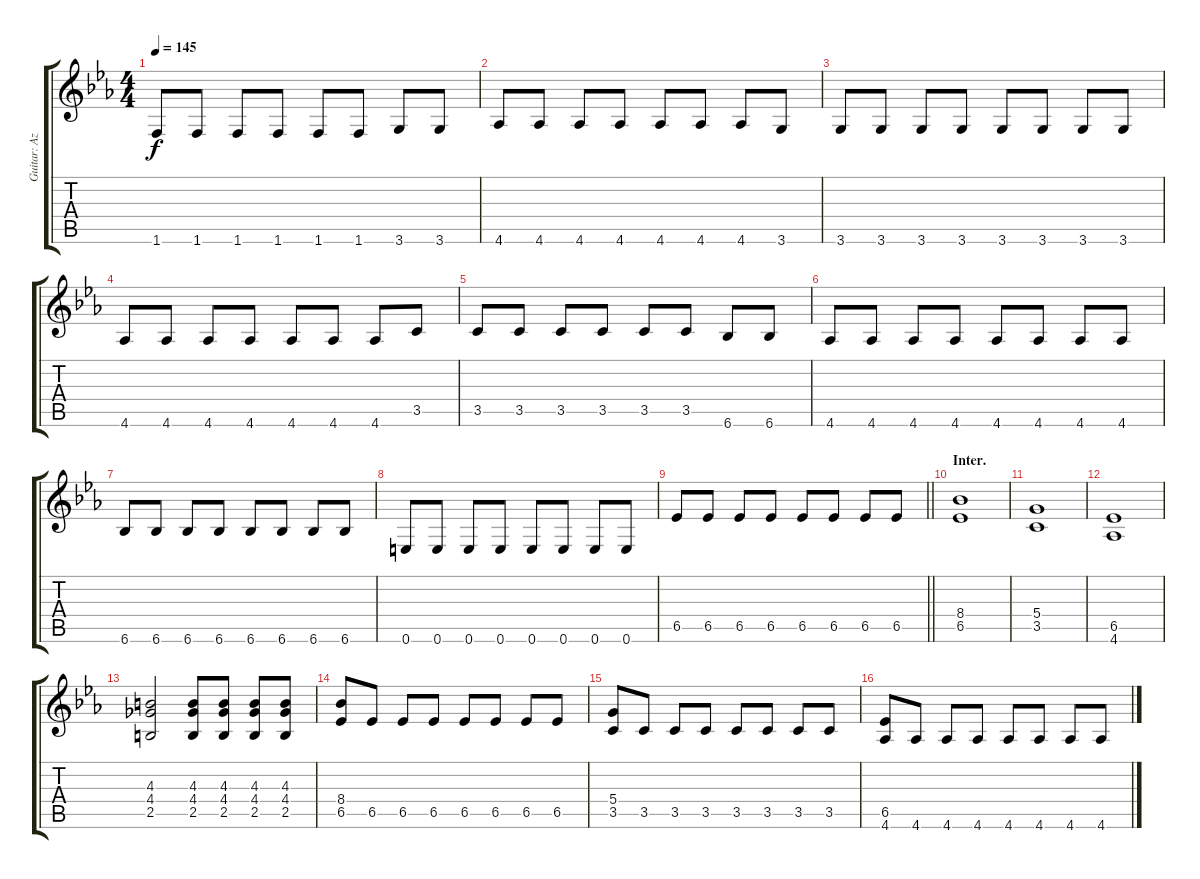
\track ("Guitar: Azusa Nakano" "Guitar: Az") {instrument overdrivenguitar}
\staff {score tabs}
\tuning (E4 B3 G3 D3 A2 E2) {hide}
\ts (4 4)
\tempo 145
\clef g2
\ks eb
1.6.8{dy f} 1.6.8 1.6.8 1.6.8 1.6.8 1.6.8 3.6.8 3.6.8 |
4.6.8 4.6.8 4.6.8 4.6.8 4.6.8 4.6.8 4.6.8 3.6.8 |
3.6.8 3.6.8 3.6.8 3.6.8 3.6.8 3.6.8 3.6.8 3.6.8 |
4.6.8 4.6.8 4.6.8 4.6.8 4.6.8 4.6.8 4.6.8 3.5.8 |
3.5.8 3.5.8 3.5.8 3.5.8 3.5.8 3.5.8 6.6.8 6.6.8 |
4.6.8 4.6.8 4.6.8 4.6.8 4.6.8 4.6.8 4.6.8 4.6.8 |
6.6.8 6.6.8 6.6.8 6.6.8 6.6.8 6.6.8 6.6.8 6.6.8 |
0.6.8 0.6.8 0.6.8 0.6.8 0.6.8 0.6.8 0.6.8 0.6.8 |
\barLineRight lightlight
6.5.8 6.5.8 6.5.8 6.5.8 6.5.8 6.5.8 6.5.8 6.5.8 |
\section ("" "Inter.")
(8.4 6.5).1 |
(5.4 3.5).1 |
(6.5 4.6).1 |
(4.3 4.4 2.5).2 (4.3 4.4 2.5).8 (4.3 4.4 2.5).8 (4.3 4.4 2.5).8 (4.3 4.4 2.5).8 |
(8.4 6.5).8 6.5.8 6.5.8 6.5.8 6.5.8 6.5.8 6.5.8 6.5.8 |
(5.4 3.5).8 3.5.8 3.5.8 3.5.8 3.5.8 3.5.8 3.5.8 3.5.8 |
(6.5 4.6).8 4.6.8 4.6.8 4.6.8 4.6.8 4.6.8 4.6.8 4.6.8
